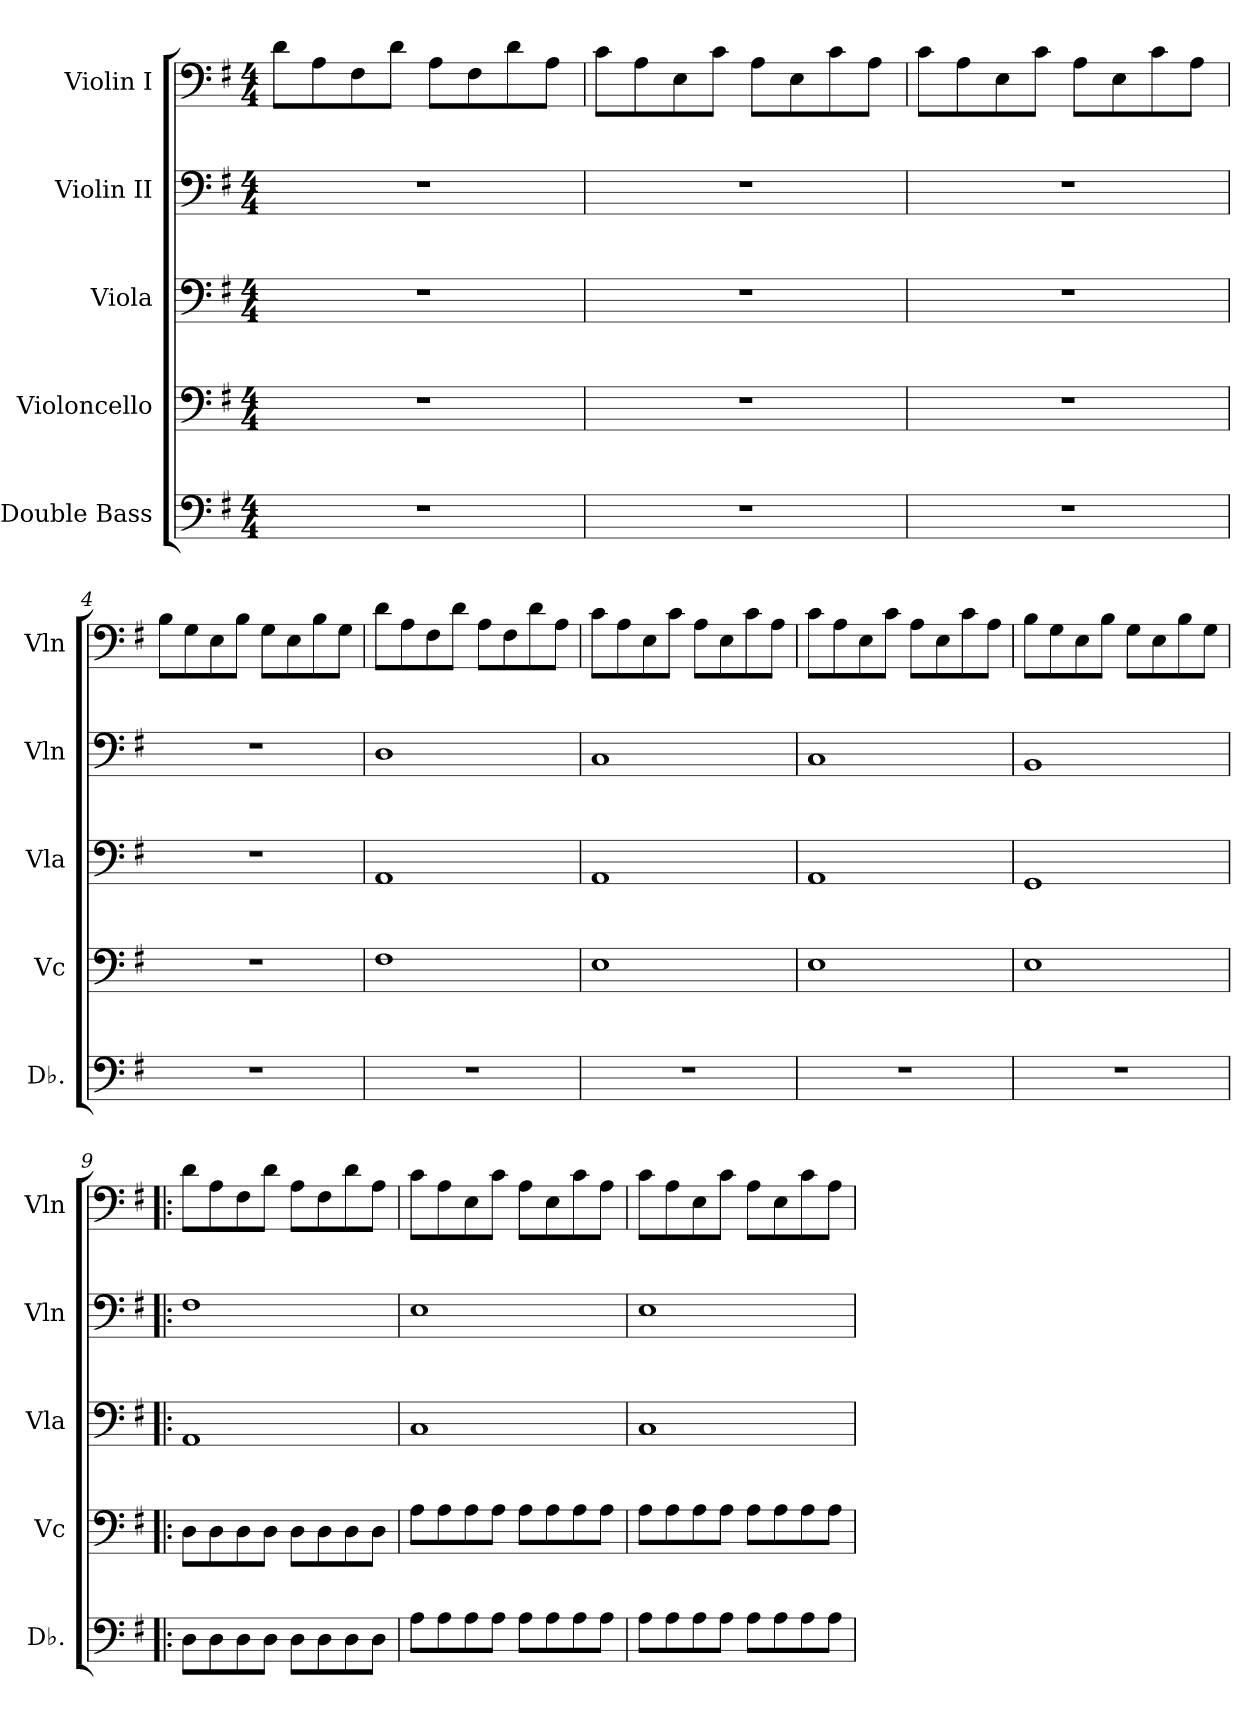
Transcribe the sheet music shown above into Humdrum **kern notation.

**kern	**kern	**kern	**kern	**kern
*part5	*part4	*part3	*part2	*part1
*staff5	*staff4	*staff3	*staff2	*staff1
*I"Double Bass	*I"Violoncello	*I"Viola	*I"Violin II	*I"Violin I
*I'Db.	*I'Vc	*I'Vla	*I'Vln	*I'Vln
*clefF4	*clefF4	*clefF4	*clefF4	*clefF4
*ITrd7c12	*	*	*	*
*k[f#]	*k[f#]	*k[f#]	*k[f#]	*k[f#]
*M4/4	*M4/4	*M4/4	*M4/4	*M4/4
=1	=1	=1	=1	=1
1r	1r	1r	1r	8d\L
.	.	.	.	8A\
.	.	.	.	8F#\
.	.	.	.	8d\J
.	.	.	.	8A\L
.	.	.	.	8F#\
.	.	.	.	8d\
.	.	.	.	8A\J
=2	=2	=2	=2	=2
1r	1r	1r	1r	8c\L
.	.	.	.	8A\
.	.	.	.	8E\
.	.	.	.	8c\J
.	.	.	.	8A\L
.	.	.	.	8E\
.	.	.	.	8c\
.	.	.	.	8A\J
=3	=3	=3	=3	=3
1r	1r	1r	1r	8c\L
.	.	.	.	8A\
.	.	.	.	8E\
.	.	.	.	8c\J
.	.	.	.	8A\L
.	.	.	.	8E\
.	.	.	.	8c\
.	.	.	.	8A\J
=4	=4	=4	=4	=4
1r	1r	1r	1r	8B\L
.	.	.	.	8G\
.	.	.	.	8E\
.	.	.	.	8B\J
.	.	.	.	8G\L
.	.	.	.	8E\
.	.	.	.	8B\
.	.	.	.	8G\J
!!LO:LB:g=z
=5	=5	=5	=5	=5
1r	1F#	1AA	1D	8d\L
.	.	.	.	8A\
.	.	.	.	8F#\
.	.	.	.	8d\J
.	.	.	.	8A\L
.	.	.	.	8F#\
.	.	.	.	8d\
.	.	.	.	8A\J
=6	=6	=6	=6	=6
1r	1E	1AA	1C	8c\L
.	.	.	.	8A\
.	.	.	.	8E\
.	.	.	.	8c\J
.	.	.	.	8A\L
.	.	.	.	8E\
.	.	.	.	8c\
.	.	.	.	8A\J
=7	=7	=7	=7	=7
1r	1E	1AA	1C	8c\L
.	.	.	.	8A\
.	.	.	.	8E\
.	.	.	.	8c\J
.	.	.	.	8A\L
.	.	.	.	8E\
.	.	.	.	8c\
.	.	.	.	8A\J
=8	=8	=8	=8	=8
1r	1E	1GG	1BB	8B\L
.	.	.	.	8G\
.	.	.	.	8E\
.	.	.	.	8B\J
.	.	.	.	8G\L
.	.	.	.	8E\
.	.	.	.	8B\
.	.	.	.	8G\J
=9!|:	=9!|:	=9!|:	=9!|:	=9!|:
8DD\L	8D\L	1AA	1F#	8d\L
8DD\	8D\	.	.	8A\
8DD\	8D\	.	.	8F#\
8DD\J	8D\J	.	.	8d\J
8DD\L	8D\L	.	.	8A\L
8DD\	8D\	.	.	8F#\
8DD\	8D\	.	.	8d\
8DD\J	8D\J	.	.	8A\J
!!LO:PB:g=z
=10	=10	=10	=10	=10
8AA\L	8A\L	1C	1E	8c\L
8AA\	8A\	.	.	8A\
8AA\	8A\	.	.	8E\
8AA\J	8A\J	.	.	8c\J
8AA\L	8A\L	.	.	8A\L
8AA\	8A\	.	.	8E\
8AA\	8A\	.	.	8c\
8AA\J	8A\J	.	.	8A\J
=11	=11	=11	=11	=11
8AA\L	8A\L	1C	1E	8c\L
8AA\	8A\	.	.	8A\
8AA\	8A\	.	.	8E\
8AA\J	8A\J	.	.	8c\J
8AA\L	8A\L	.	.	8A\L
8AA\	8A\	.	.	8E\
8AA\	8A\	.	.	8c\
8AA\J	8A\J	.	.	8A\J
=	=	=	=	=
*-	*-	*-	*-	*-
